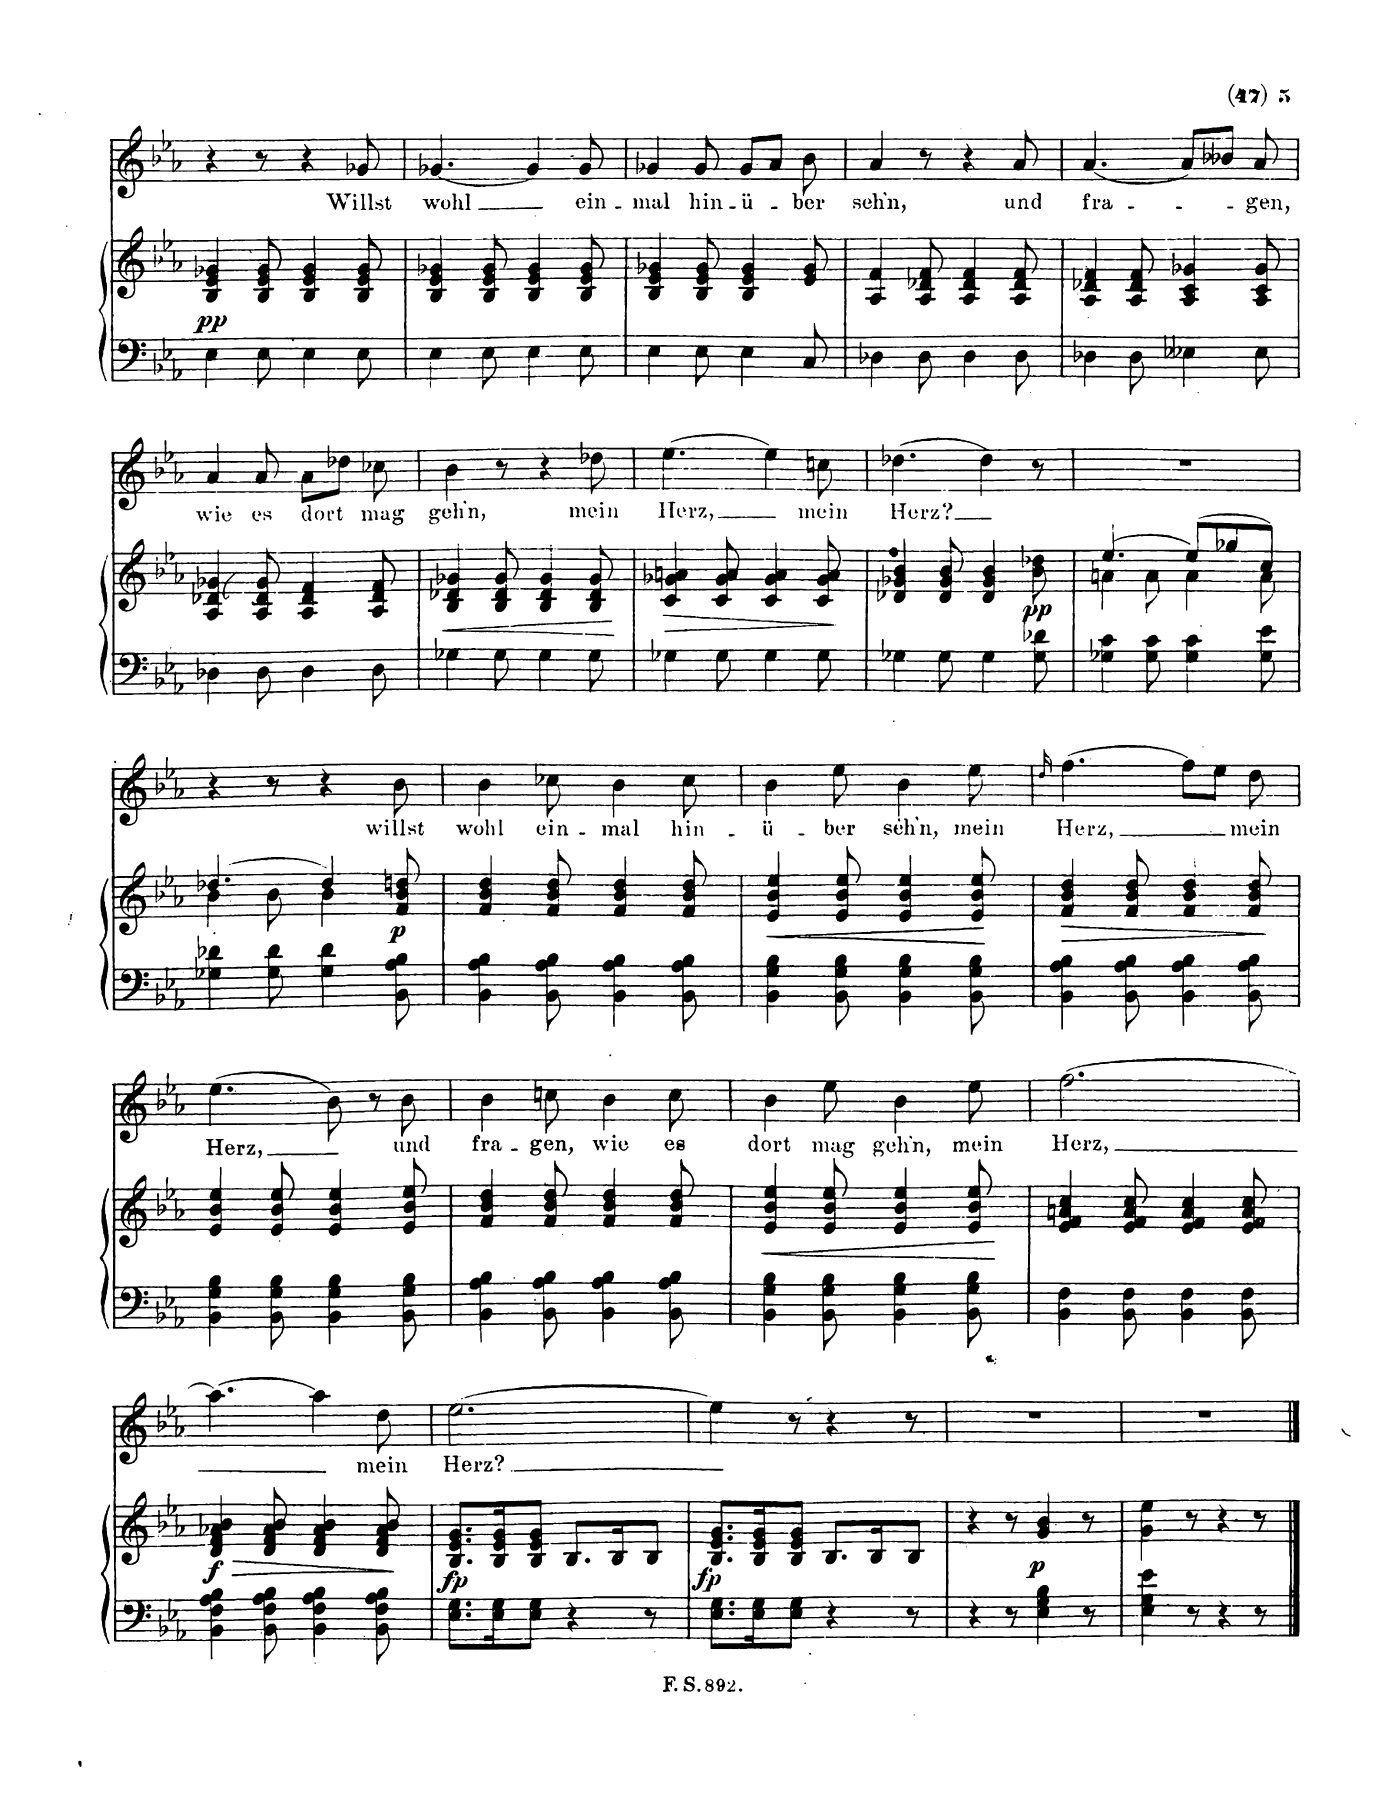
**kern	**kern	**dynam	**kern	**text
*part2	*part2	*part2	*part1	*part1
*staff3	*staff2	*staff2/3	*staff1	*staff1
*I"Pianoforte	*	*	*I"Singstimme Voice	*
*I'Pno	*	*	*	*
*clefF4	*clefG2	*	*clefG2	*
*k[b-e-a-]	*k[b-e-a-]	*	*k[b-e-a-]	*
*M6/8	*M6/8	*	*M6/8	*
=72	=72	=72	=72	=72
!	!	!LO:DY:a=2	!	!
4E-\	4B-/ 4e-/ 4g-X/	pp	4r	.
8E-\	8B-/ 8e-/ 8g-/	.	8r	.
4E-\	4B-/ 4e-/ 4g-/	.	4r	.
8E-\	8B-/ 8e-/ 8g-/	.	8g-X/	Willst
=73	=73	=73	=73	=73
4E-\	4B-/ 4e-/ 4g-X/	.	[2g-X/	wohl
8E-\	8B-/ 8e-/ 8g-/	.	.	.
4E-\	4B-/ 4e-/ 4g-/	.	.	.
.	.	.	8g-/L]	.
8E-\	8B-/ 8e-/ 8g-/	.	8g-/J	ein-
=74	=74	=74	=74	=74
4E-\	4B-/ 4e-/ 4g-X/	.	4g-X/	-mal
8E-\	8B-/ 8e-/ 8g-/	.	8g-/	hin-
4E-\	4B-/ 4e-/ 4g-/	.	8g-/L	-ü
.	.	.	8a-/J	-
8C/	8e-/ 8g-/	.	8b-\	ber
=75	=75	=75	=75	=75
4D-X\	4A-/ 4f/	.	4a-/	seh’n,
8D-\	8A-/ 8d-X/ 8f/	.	8r	.
4D-\	4A-/ 4d-/ 4f/	.	4r	.
8D-\	8A-/ 8d-/ 8f/	.	8a-/	und
=76	=76	=76	=76	=76
4D-X\	4A-/ 4d-X/ 4f/	.	[4.a-/	fra-
8D-\	8A-/ 8d-/ 8f/	.	.	.
4E--X\	4A-/ 4c/ 4g-X/	.	8a-/L]	.
.	.	.	8b--X/J	.
8E--\	8A-/ 8c/ 8g-/	.	8a-/	-gen,
=77	=77	=77	=77	=77
4D-X\	4A-/ 4d-X/ 4g-X/	.	4a-/	wie
8D-\	8A-/ 8d-/ 8g-/	.	8a-/	es
4D-\	4A-/ 4d-/ 4f/	.	8a-/L	dort
.	.	.	8dd-X/J	.
8D-\	8A-/ 8d-/ 8f/	.	8cc-X\	mag
=78	=78	=78	=78	=78
!	!	!LO:HP:b	!	!
4G-X\	4B-/ 4d-X/ 4g-X/	<	4b-\	geh’n,
8G-\	8B-/ 8d-/ 8g-/	.	8r	.
4G-\	4B-/ 4d-/ 4g-/	.	4r	.
8G-\	8B-/ 8d-/ 8g-/	.	8dd-X\	mein
.	.	[	.	.
=79	=79	=79	=79	=79
!	!	!LO:HP:b	!	!
4G-X\	4c/ 4g-X/ 4an/	>	[4.ee-\	Herz,
8G-\	8c/ 8g-/ 8a/	.	.	.
4G-\	4c/ 4g-/ 4a/	.	8ee-\]	.
.	.	.	8r	.
8G-\	8c/ 8g-/ 8a/	.	8ccn\	mein
.	.	]	.	.
=80	=80	=80	=80	=80
4G-X\	4B-/ 4d-X/ 4g-X/	.	[4.dd-X\	Herz?
8G-\	8B-/ 8d-/ 8g-/	.	.	.
4G-\	4B-/ 4d-/ 4g-/	.	4.dd-\]	.
8G-\	8b-\ 8dd-X\	.	.	.
=81	=81	=81	=81	=81
*	*^	*	*	*
!	!	!	!LO:DY:b	!	!
4G-X\ 4c\	[4.ee-/	4an\	pp	2.r	.
8G-\ 8c\	.	8a\	.	.	.
4G-\ 4c\	(8ee-/L]	4a\	.	.	.
.	8gg-X/	.	.	.	.
8G-\ 8e-\	8cc/J)	8a\	.	.	.
=82	=82	=82	=82	=82	=82
4G-X\ 4d-X\	[4.dd-X/	4b-\	.	4r	.
8G-\ 8d-\	.	8b-\	.	8r	.
4G-\ 4d-\	4dd-/]	4b-\	.	4r	.
!	!	!	!LO:DY:b	!	!
8BB-\ 8A-\ 8B-\	8ddn/	8f/ 8b-/	p	8b-\	willst
*	*v	*v	*	*	*
=83	=83	=83	=83	=83
4BB-\ 4A-\ 4B-\	4f/ 4b-/ 4dd/	.	4b-\	wohl
8BB-\ 8A-\ 8B-\	8f/ 8b-/ 8dd/	.	8cc-X\	ein-
4BB-\ 4A-\ 4B-\	4f/ 4b-/ 4dd/	.	4b-\	-mal
8BB-\ 8A-\ 8B-\	8f/ 8b-/ 8dd/	.	8cc-\	hin-
=84	=84	=84	=84	=84
!	!	!LO:HP:b	!	!
4BB-\ 4G\ 4B-\	4e-/ 4b-/ 4ee-/	<	4b-\	-ü-
8BB-\ 8G\ 8B-\	8e-/ 8b-/ 8ee-/	.	8ee-\	-ber
4BB-\ 4G\ 4B-\	4e-/ 4b-/ 4ee-/	.	4b-\	seh’n,
8BB-\ 8G\ 8B-\	8e-/ 8b-/ 8ee-/	.	8ee-\	mein
.	.	[	.	.
=85	=85	=85	=85	=85
!	!	!LO:HP:b	!	!
4BB-\ 4A-\ 4B-\	4f/ 4b-/ 4dd/	>	[4.ff\	Herz,
8BB-\ 8A-\ 8B-\	8f/ 8b-/ 8dd/	.	.	.
4BB-\ 4A-\ 4B-\	4f/ 4b-/ 4dd/	.	8ff\L]	.
.	.	.	8ee-\J	.
8BB-\ 8A-\ 8B-\	8f/ 8b-/ 8dd/	.	8dd\	mein
.	.	]	.	.
=86	=86	=86	=86	=86
4BB-\ 4G\ 4B-\	4e-/ 4b-/ 4ee-/	.	(4.ee-\	Herz,
8BB-\ 8G\ 8B-\	8e-/ 8b-/ 8ee-/	.	.	.
4BB-\ 4G\ 4B-\	4e-/ 4b-/ 4ee-/	.	8b-\)	.
.	.	.	8r	.
8BB-\ 8G\ 8B-\	8e-/ 8b-/ 8ee-/	.	8b-/	und
=87	=87	=87	=87	=87
4BB-\ 4A-\ 4B-\	4f/ 4b-/ 4dd/	.	4b-\	fra-
8BB-\ 8A-\ 8B-\	8f/ 8b-/ 8dd/	.	8ccn\	gen,
4BB-\ 4A-\ 4B-\	4f/ 4b-/ 4dd/	.	4b-\	wie
8BB-\ 8A-\ 8B-\	8f/ 8b-/ 8dd/	.	8cc\	es
=88	=88	=88	=88	=88
!	!	!LO:HP:b	!	!
4BB-\ 4G\ 4B-\	4e-/ 4b-/ 4ee-/	<	4b-\	dort
8BB-\ 8G\ 8B-\	8e-/ 8b-/ 8ee-/	.	8ee-\	mag
4BB-\ 4G\ 4B-\	4e-/ 4b-/ 4ee-/	.	4b-\	geh’n,
8BB-\ 8G\ 8B-\	8e-/ 8b-/ 8ee-/	.	8ee-\	mein
.	.	[	.	.
=89	=89	=89	=89	=89
4BB-\ 4F\	4e-/ 4f/ 4an/ 4cc/	.	(2.ff\	Herz,
8BB-\ 8F\	8e-/ 8f/ 8a/ 8cc/	.	.	.
4BB-\ 4F\	4e-/ 4f/ 4a/ 4cc/	.	.	.
8BB-\ 8F\	8e-/ 8f/ 8a/ 8cc/	.	.	.
=90	=90	=90	=90	=90
!	!	!LO:HP:b	!	!
!	!	!LO:DY:n=1:b	!	!
4BB-\ 4F\ 4A-\ 4B-\	4d/ 4f/ 4a-X/ 4b-/	> f	[4.aa-\)	.
8BB-\ 8F\ 8A-\ 8B-\	8d/ 8f/ 8a-/ 8b-/	.	.	.
4BB-\ 4F\ 4A-\ 4B-\	4d/ 4f/ 4a-/ 4b-/	.	4aa-\]	.
8BB-\ 8F\ 8A-\ 8B-\	8d/ 8f/ 8a-/ 8b-/	.	8dd\	mein
.	.	]	.	.
=91	=91	=91	=91	=91
!	!	!LO:DY:a=2	!	!
8.E-\ 8.G\L	8.B-/ 8.e-/ 8.g/L	fp	[2.ee-\	-Herz?
16E-\ 16G\K	16B-/ 16e-/ 16g/K	.	.	.
8E-\ 8G\J	8B-/ 8e-/ 8g/J	.	.	.
4r	8.B-/L	.	.	.
.	16B-/K	.	.	.
8r	8B-/J	.	.	.
=92	=92	=92	=92	=92
!	!	!LO:DY:a=2	!	!
8.E-\ 8.G\L	8.B-/ 8.e-/ 8.g/L	fp	4ee-\]	.
16E-\ 16G\K	16B-/ 16e-/ 16g/K	.	.	.
8E-\ 8G\J	8B-/ 8e-/ 8g/J	.	8r	.
4r	8.B-/L	.	4r	.
.	16B-/K	.	.	.
8r	8B-/J	.	8r	.
=93	=93	=93	=93	=93
4r	4r	.	2.r	.
8r	8r	.	.	.
!	!	!LO:DY:b	!	!
4E-\ 4G\ 4B-\	4g/ 4b-/	p	.	.
8r	8r	.	.	.
=94	=94	=94	=94	=94
4E-\ 4G\ 4e-\	4g\ 4ee-\	.	2.r	.
8r	8r	.	.	.
4r	4r	.	.	.
8r	8r	.	.	.
==	==	==	==	==
*-	*-	*-	*-	*-
